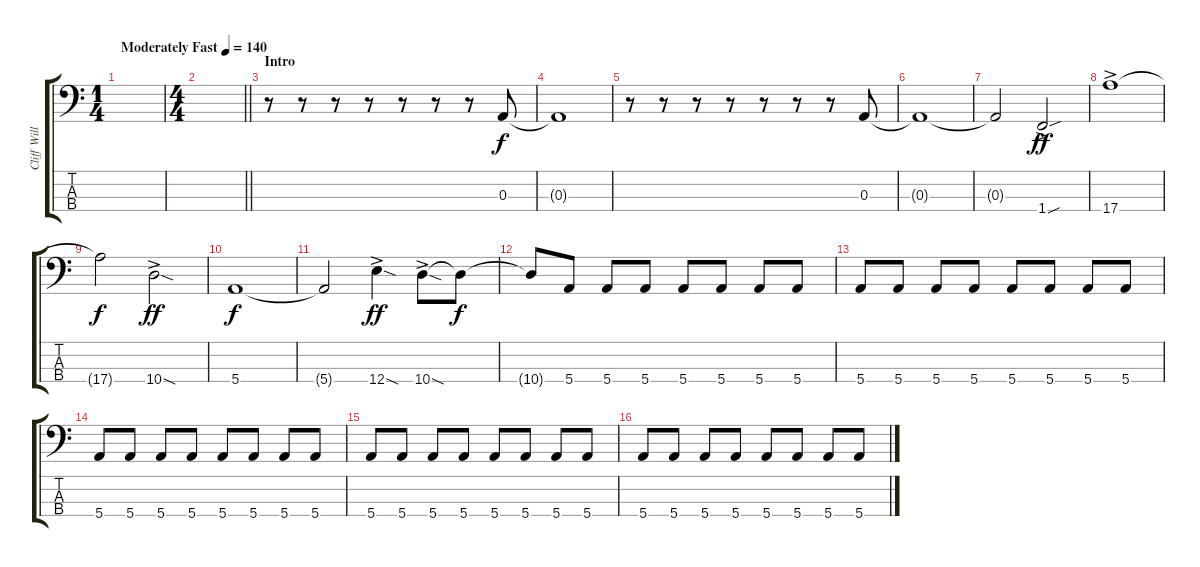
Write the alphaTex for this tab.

\track ("Cliff Williams" "Cliff Will") {instrument electricbassfinger}
\staff {score tabs}
\tuning (G2 D2 A1 E1) {hide}
\ts (1 4)
\tempo (140 "Moderately Fast")
\clef f4
\ks c
|
\ts (4 4)
\barLineRight lightlight
|
\section ("" "Intro")
r.8 r.8 r.8 r.8 r.8 r.8 r.8 0.3.8 |
0.3{t}.1 |
r.8 r.8 r.8 r.8 r.8 r.8 r.8 0.3.8 |
0.3{t}.1 |
0.3{t}.2 1.4{sou ac}.2{dy ff} |
17.4{ac}.1 |
17.4{t}.2{dy f} 10.4{sod ac}.2{dy ff} |
5.4.1{dy f} |
5.4{t}.2 12.4{sod ac}.4{dy ff} 10.4{sod ac}.8 10.4{t}.8{dy f} |
10.4{t}.8 5.4.8 5.4.8 5.4.8 5.4.8 5.4.8 5.4.8 5.4.8 |
5.4.8 5.4.8 5.4.8 5.4.8 5.4.8 5.4.8 5.4.8 5.4.8 |
5.4.8 5.4.8 5.4.8 5.4.8 5.4.8 5.4.8 5.4.8 5.4.8 |
5.4.8 5.4.8 5.4.8 5.4.8 5.4.8 5.4.8 5.4.8 5.4.8 |
5.4.8 5.4.8 5.4.8 5.4.8 5.4.8 5.4.8 5.4.8 5.4.8
